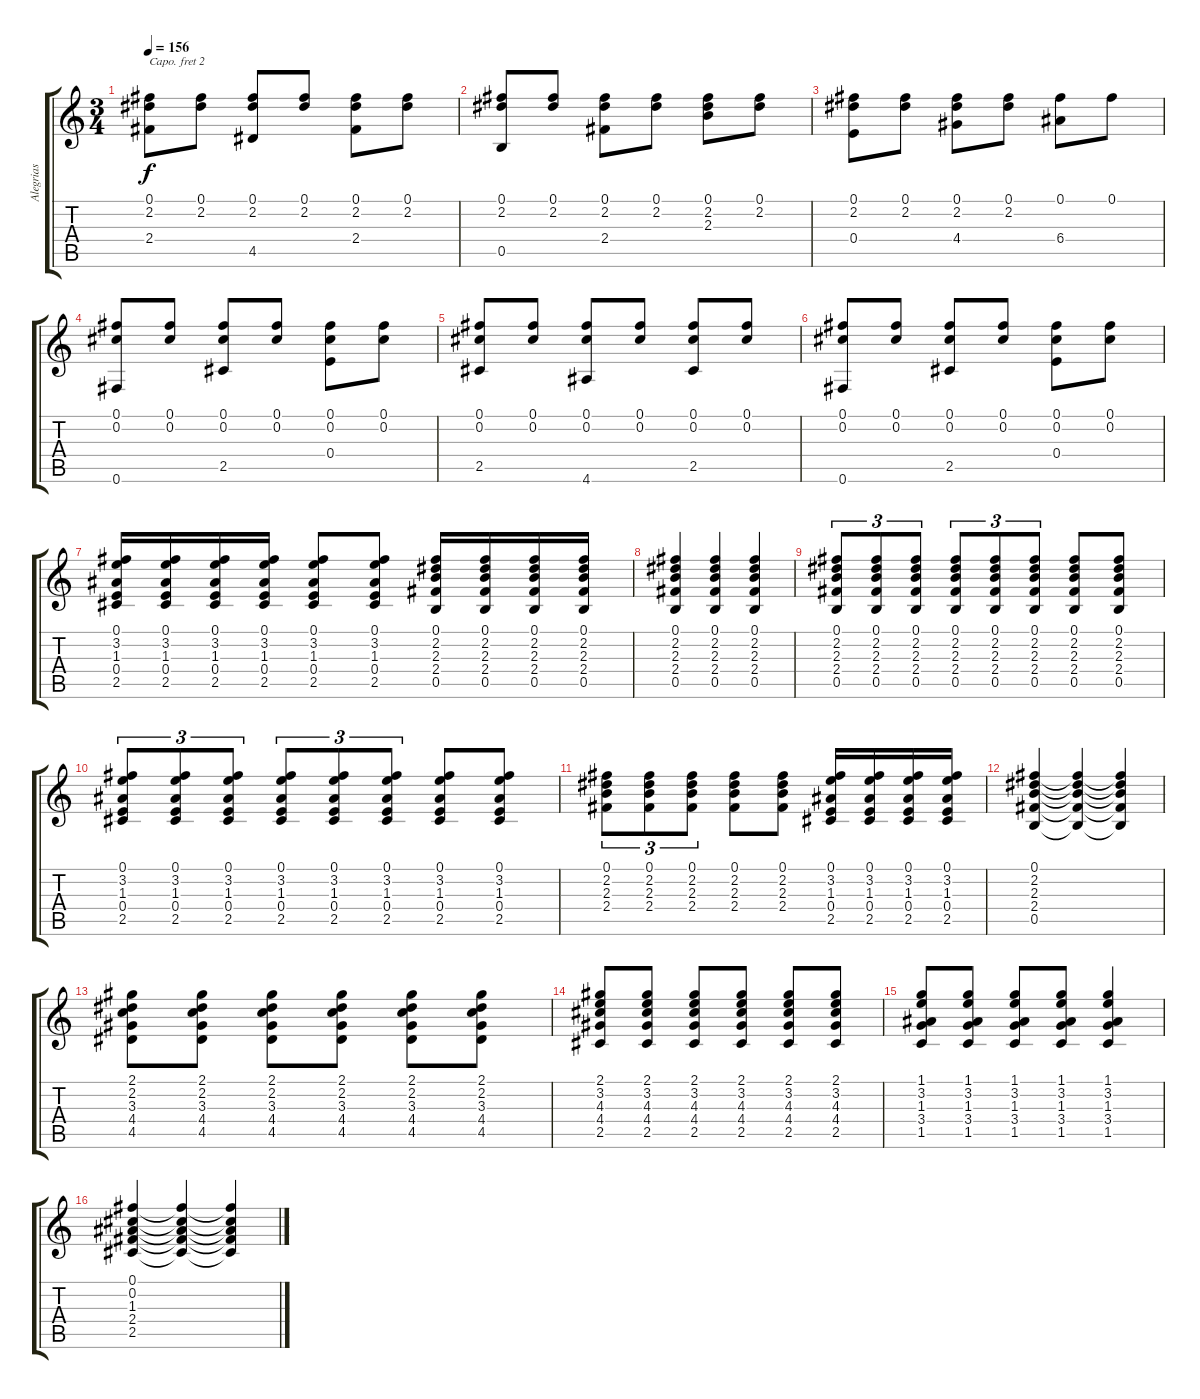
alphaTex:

\track ("Alegrias" "Alegrias") {instrument acousticguitarnylon}
\staff {score tabs}
\capo 2
\tuning (E4 B3 G3 D3 A2 E2) {hide}
\ts (3 4)
\tempo 156
\clef g2
\ks c
(0.1 2.2 2.4).8{dy f} (0.1 2.2).8 (0.1 2.2 4.5).8 (0.1 2.2).8 (0.1 2.2 2.4).8 (0.1 2.2).8 |
(0.1 2.2 0.5).8 (0.1 2.2).8 (0.1 2.2 2.4).8 (0.1 2.2).8 (0.1 2.2 2.3).8 (0.1 2.2).8 |
(0.1 2.2 0.4).8 (0.1 2.2).8 (0.1 2.2 4.4).8 (0.1 2.2).8 (0.1 6.4).8 0.1.8 |
(0.1 0.2 0.6).8 (0.1 0.2).8 (0.1 0.2 2.5).8 (0.1 0.2).8 (0.1 0.2 0.4).8 (0.1 0.2).8 |
(0.1 0.2 2.5).8 (0.1 0.2).8 (0.1 0.2 4.6).8 (0.1 0.2).8 (0.1 0.2 2.5).8 (0.1 0.2).8 |
(0.1 0.2 0.6).8 (0.1 0.2).8 (0.1 0.2 2.5).8 (0.1 0.2).8 (0.1 0.2 0.4).8 (0.1 0.2).8 |
(0.1 3.2 1.3 0.4 2.5).16 (0.1 3.2 1.3 0.4 2.5).16 (0.1 3.2 1.3 0.4 2.5).16 (0.1 3.2 1.3 0.4 2.5).16 (0.1 3.2 1.3 0.4 2.5).8 (0.1 3.2 1.3 0.4 2.5).8 (0.1 2.2 2.3 2.4 0.5).16 (0.1 2.2 2.3 2.4 0.5).16 (0.1 2.2 2.3 2.4 0.5).16 (0.1 2.2 2.3 2.4 0.5).16 |
(0.1 2.2 2.3 2.4 0.5).4 (0.1 2.2 2.3 2.4 0.5).4 (0.1 2.2 2.3 2.4 0.5).4 |
(0.1 2.2 2.3 2.4 0.5).8{tu (3 2)} (0.1 2.2 2.3 2.4 0.5).8{tu (3 2)} (0.1 2.2 2.3 2.4 0.5).8{tu (3 2)} (0.1 2.2 2.3 2.4 0.5).8{tu (3 2)} (0.1 2.2 2.3 2.4 0.5).8{tu (3 2)} (0.1 2.2 2.3 2.4 0.5).8{tu (3 2)} (0.1 2.2 2.3 2.4 0.5).8 (0.1 2.2 2.3 2.4 0.5).8 |
(0.1 3.2 1.3 0.4 2.5).8{tu (3 2)} (0.1 3.2 1.3 0.4 2.5).8{tu (3 2)} (0.1 3.2 1.3 0.4 2.5).8{tu (3 2)} (0.1 3.2 1.3 0.4 2.5).8{tu (3 2)} (0.1 3.2 1.3 0.4 2.5).8{tu (3 2)} (0.1 3.2 1.3 0.4 2.5).8{tu (3 2)} (0.1 3.2 1.3 0.4 2.5).8 (0.1 3.2 1.3 0.4 2.5).8 |
(0.1 2.2 2.3 2.4).8{tu (3 2)} (0.1 2.2 2.3 2.4).8{tu (3 2)} (0.1 2.2 2.3 2.4).8{tu (3 2)} (0.1 2.2 2.3 2.4).8 (0.1 2.2 2.3 2.4).8 (0.1 3.2 1.3 0.4 2.5).16 (0.1 3.2 1.3 0.4 2.5).16 (0.1 3.2 1.3 0.4 2.5).16 (0.1 3.2 1.3 0.4 2.5).16 |
(0.1 2.2 2.3 2.4 0.5).4 (0.1{t} 2.2{t} 2.3{t} 2.4{t} 0.5{t}).4 (0.1{t} 2.2{t} 2.3{t} 2.4{t} 0.5{t}).4 |
(2.1 2.2 3.3 4.4 4.5).8 (2.1 2.2 3.3 4.4 4.5).8 (2.1 2.2 3.3 4.4 4.5).8 (2.1 2.2 3.3 4.4 4.5).8 (2.1 2.2 3.3 4.4 4.5).8 (2.1 2.2 3.3 4.4 4.5).8 |
(2.1 3.2 4.3 4.4 2.5).8 (2.1 3.2 4.3 4.4 2.5).8 (2.1 3.2 4.3 4.4 2.5).8 (2.1 3.2 4.3 4.4 2.5).8 (2.1 3.2 4.3 4.4 2.5).8 (2.1 3.2 4.3 4.4 2.5).8 |
(1.1 3.2 1.3 3.4 1.5).8 (1.1 3.2 1.3 3.4 1.5).8 (1.1 3.2 1.3 3.4 1.5).8 (1.1 3.2 1.3 3.4 1.5).8 (1.1 3.2 1.3 3.4 1.5).4 |
(0.1 0.2 1.3 2.4 2.5).4 (0.1{t} 0.2{t} 1.3{t} 2.4{t} 2.5{t}).4 (0.1{t} 0.2{t} 1.3{t} 2.4{t} 2.5{t}).4
